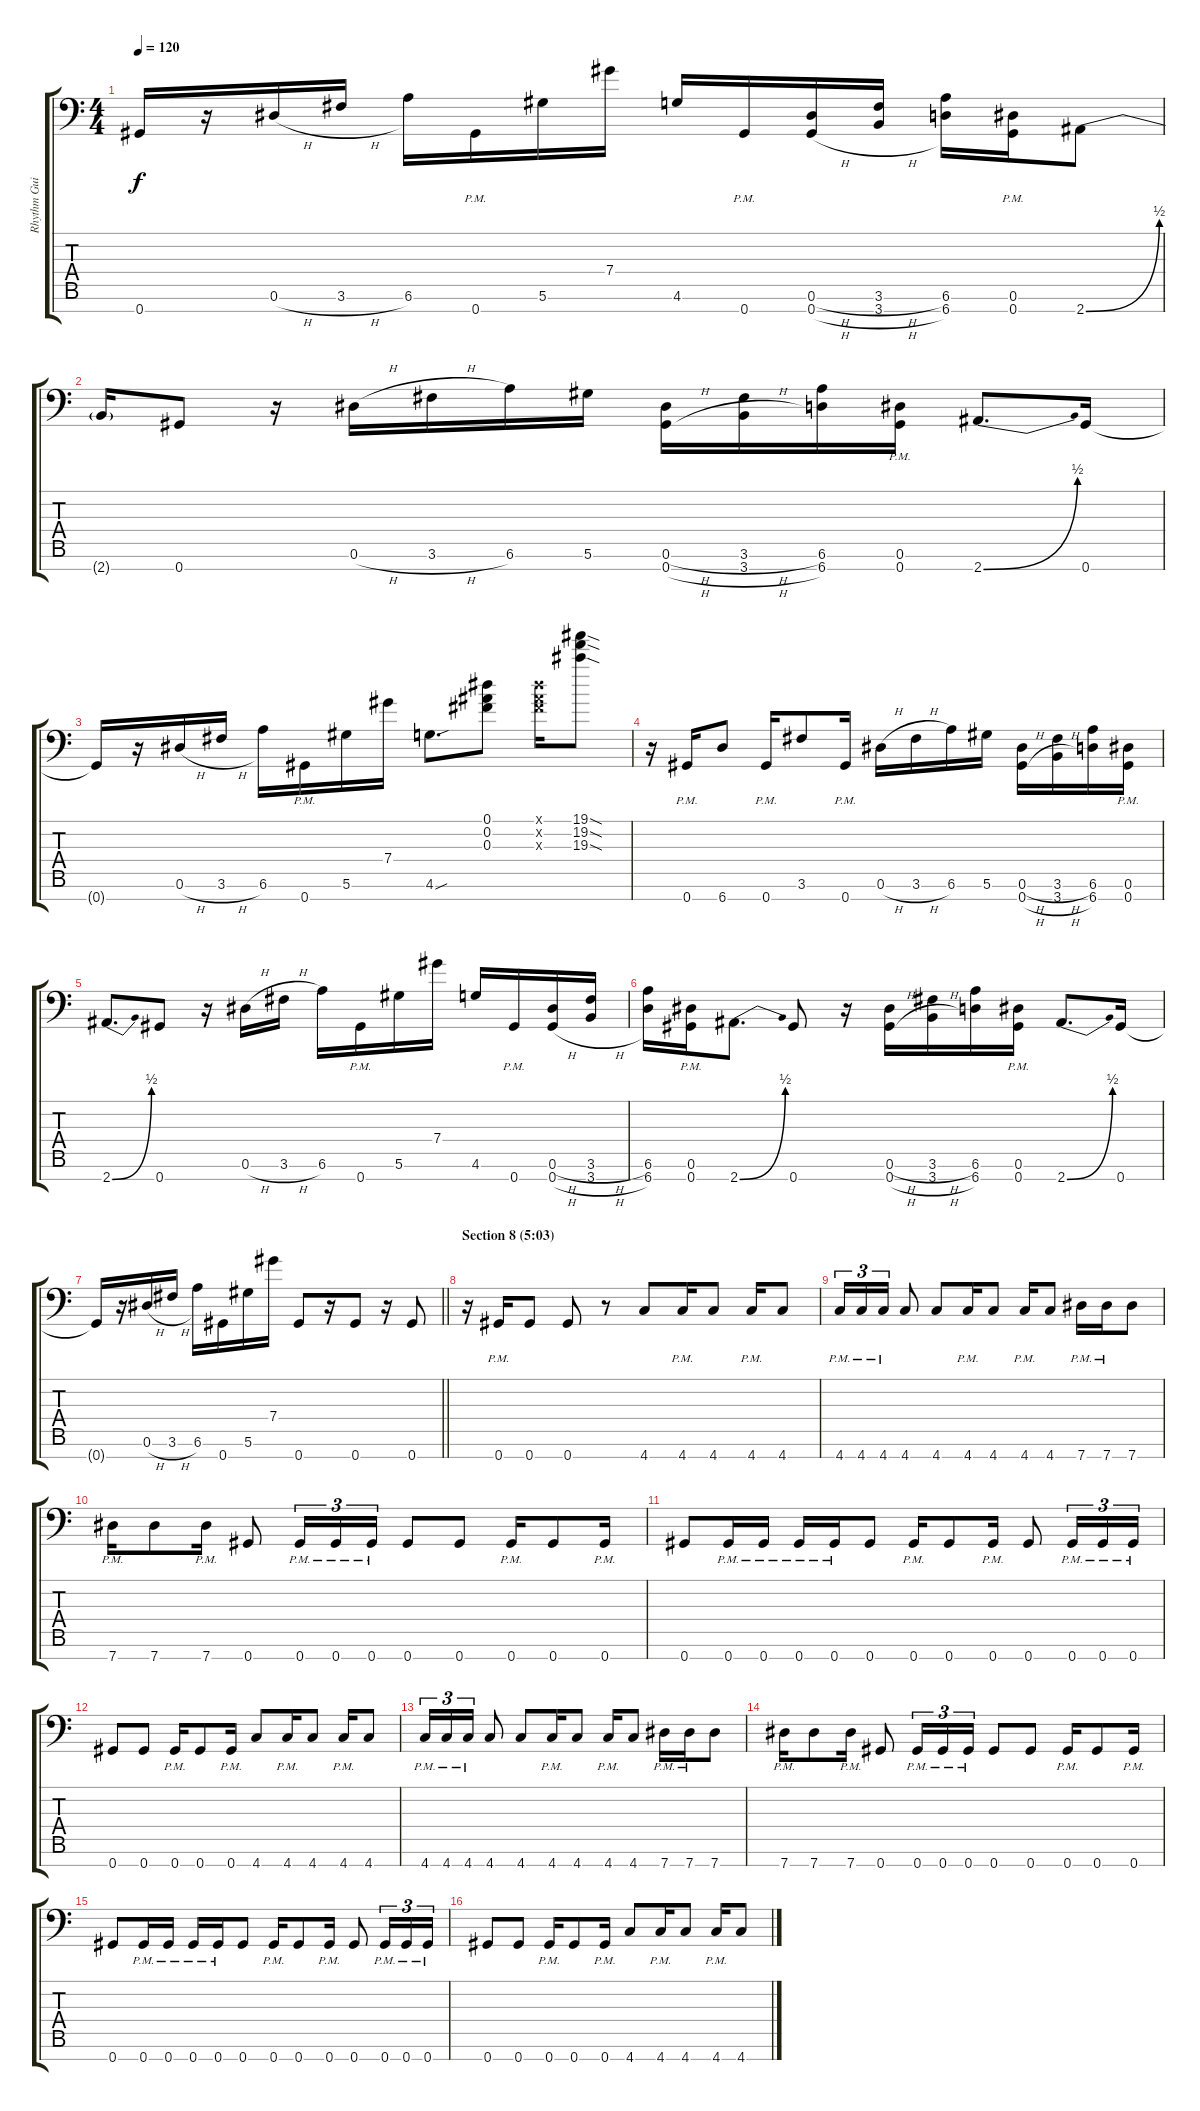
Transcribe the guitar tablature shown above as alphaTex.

\track ("Rhythm Guitar" "Rhythm Gui") {instrument overdrivenguitar}
\staff {score tabs}
\tuning (Eb4 Bb3 Gb3 Db3 Ab2 Eb2 Ab1) {hide}
\ts (4 4)
\tempo 120
\clef f4
\ks c
0.7{t}.16{dy f} r.16 0.6{h}.16 3.6{h}.16 6.6.16 0.7{pm}.16 5.6.16 7.4.16 4.6.16 0.7{pm}.16 (0.6{h} 0.7{h}).16 (3.6{h} 3.7{h}).16 (6.6 6.7).16 (0.6{pm} 0.7{pm}).16 2.7{be (bend 0 0 60 2)}.8 |
2.7{t}.16 0.7.8 r.16 0.6{h}.16 3.6{h}.16 6.6.16 5.6.16 (0.6{h} 0.7{h}).16 (3.6{h} 3.7{h}).16 (6.6 6.7).16 (0.6{pm} 0.7{pm}).16 2.7{be (bend 0 0 60 2)}.8{d} 0.7.16 |
0.7{t}.16 r.16 0.6{h}.16 3.6{h}.16 6.6.16 0.7{pm}.16 5.6.16 7.4.16 4.6{sou}.8{d} (0.1 0.2 0.3).8 (0.1{x} 0.2{x} 0.3{x}).16 (19.1{sod} 19.2{sod} 19.3{sod}).8 |
r.16 0.7{pm}.16 6.7.8 0.7{pm}.16 3.6.8 0.7{pm}.16 0.6{h}.16 3.6{h}.16 6.6.16 5.6.16 (0.6{h} 0.7{h}).16 (3.6{h} 3.7{h}).16 (6.6 6.7).16 (0.6{pm} 0.7{pm}).16 |
2.7{be (bend 0 0 60 2)}.8{d} 0.7.8 r.16 0.6{h}.16 3.6{h}.16 6.6.16 0.7{pm}.16 5.6.16 7.4.16 4.6.16 0.7{pm}.16 (0.6{h} 0.7{h}).16 (3.6{h} 3.7{h}).16 |
(6.6 6.7).16 (0.6{pm} 0.7{pm}).16 2.7{be (bend 0 0 60 2)}.8{d} 0.7.8 r.16 (0.6{h} 0.7{h}).16 (3.6{h} 3.7{h}).16 (6.6 6.7).16 (0.6{pm} 0.7{pm}).16 2.7{be (bend 0 0 60 2)}.8{d} 0.7.16 |
\barLineRight lightlight
0.7{t}.16 r.16 0.6{h}.16 3.6{h}.16 6.6.16 0.7.16 5.6.16 7.4.16 0.7.8 r.16 0.7.8 r.16 0.7.8 |
\section ("" "Section 8 (5:03)")
r.16 0.7{pm}.16 0.7.8 0.7.8 r.8 4.7.8 4.7{pm}.16 4.7.8 4.7{pm}.16 4.7.8 |
4.7{pm}.16{tu (3 2)} 4.7{pm}.16{tu (3 2)} 4.7{pm}.16{tu (3 2)} 4.7.8 4.7.8 4.7{pm}.16 4.7.8 4.7{pm}.16 4.7.8 7.7{pm}.16 7.7{pm}.16 7.7.8 |
7.7{pm}.16 7.7.8 7.7{pm}.16 0.7.8 0.7{pm}.16{tu (3 2)} 0.7{pm}.16{tu (3 2)} 0.7{pm}.16{tu (3 2)} 0.7.8 0.7.8 0.7{pm}.16 0.7.8 0.7{pm}.16 |
0.7.8 0.7{pm}.16 0.7{pm}.16 0.7{pm}.16 0.7{pm}.16 0.7.8 0.7{pm}.16 0.7.8 0.7{pm}.16 0.7.8 0.7{pm}.16{tu (3 2)} 0.7{pm}.16{tu (3 2)} 0.7{pm}.16{tu (3 2)} |
0.7.8 0.7.8 0.7{pm}.16 0.7.8 0.7{pm}.16 4.7.8 4.7{pm}.16 4.7.8 4.7{pm}.16 4.7.8 |
4.7{pm}.16{tu (3 2)} 4.7{pm}.16{tu (3 2)} 4.7{pm}.16{tu (3 2)} 4.7.8 4.7.8 4.7{pm}.16 4.7.8 4.7{pm}.16 4.7.8 7.7{pm}.16 7.7{pm}.16 7.7.8 |
7.7{pm}.16 7.7.8 7.7{pm}.16 0.7.8 0.7{pm}.16{tu (3 2)} 0.7{pm}.16{tu (3 2)} 0.7{pm}.16{tu (3 2)} 0.7.8 0.7.8 0.7{pm}.16 0.7.8 0.7{pm}.16 |
0.7.8 0.7{pm}.16 0.7{pm}.16 0.7{pm}.16 0.7{pm}.16 0.7.8 0.7{pm}.16 0.7.8 0.7{pm}.16 0.7.8 0.7{pm}.16{tu (3 2)} 0.7{pm}.16{tu (3 2)} 0.7{pm}.16{tu (3 2)} |
0.7.8 0.7.8 0.7{pm}.16 0.7.8 0.7{pm}.16 4.7.8 4.7{pm}.16 4.7.8 4.7{pm}.16 4.7.8
